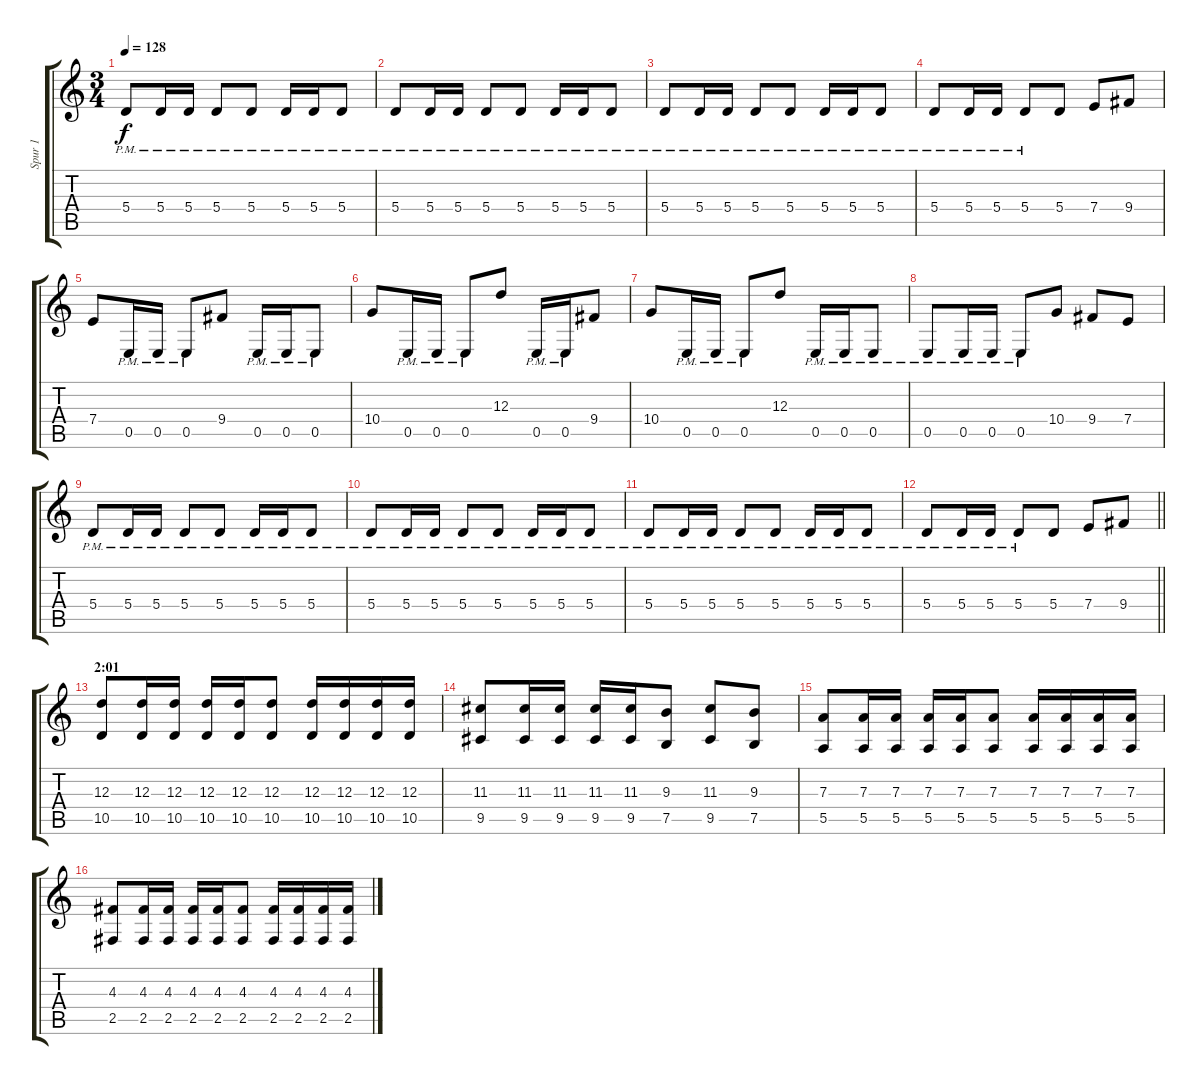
\track ("Spur 1" "Spur 1") {instrument distortionguitar}
\staff {score tabs}
\tuning (B3 Gb3 D3 A2 E2 B1) {hide}
\ts (3 4)
\tempo 128
\clef g2
\ks c
5.4{pm}.8{dy f} 5.4{pm}.16 5.4{pm}.16 5.4{pm}.8 5.4{pm}.8 5.4{pm}.16 5.4{pm}.16 5.4{pm}.8 |
5.4{pm}.8 5.4{pm}.16 5.4{pm}.16 5.4{pm}.8 5.4{pm}.8 5.4{pm}.16 5.4{pm}.16 5.4{pm}.8 |
5.4{pm}.8 5.4{pm}.16 5.4{pm}.16 5.4{pm}.8 5.4{pm}.8 5.4{pm}.16 5.4{pm}.16 5.4{pm}.8 |
5.4{pm}.8 5.4{pm}.16 5.4{pm}.16 5.4{pm}.8 5.4.8 7.4.8 9.4.8 |
7.4.8 0.5{pm}.16 0.5{pm}.16 0.5{pm}.8 9.4.8 0.5{pm}.16 0.5{pm}.16 0.5{pm}.8 |
10.4.8 0.5{pm}.16 0.5{pm}.16 0.5{pm}.8 12.3.8 0.5{pm}.16 0.5{pm}.16 9.4.8 |
10.4.8 0.5{pm}.16 0.5{pm}.16 0.5{pm}.8 12.3.8 0.5{pm}.16 0.5{pm}.16 0.5{pm}.8 |
0.5{pm}.8 0.5{pm}.16 0.5{pm}.16 0.5{pm}.8 10.4.8 9.4.8 7.4.8 |
5.4{pm}.8 5.4{pm}.16 5.4{pm}.16 5.4{pm}.8 5.4{pm}.8 5.4{pm}.16 5.4{pm}.16 5.4{pm}.8 |
5.4{pm}.8 5.4{pm}.16 5.4{pm}.16 5.4{pm}.8 5.4{pm}.8 5.4{pm}.16 5.4{pm}.16 5.4{pm}.8 |
5.4{pm}.8 5.4{pm}.16 5.4{pm}.16 5.4{pm}.8 5.4{pm}.8 5.4{pm}.16 5.4{pm}.16 5.4{pm}.8 |
\barLineRight lightlight
5.4{pm}.8 5.4{pm}.16 5.4{pm}.16 5.4{pm}.8 5.4.8 7.4.8 9.4.8 |
\section ("" "2:01")
(12.3 10.5).8{balance 8} (12.3 10.5).16 (12.3 10.5).16 (12.3 10.5).16 (12.3 10.5).16 (12.3 10.5).8 (12.3 10.5).16 (12.3 10.5).16 (12.3 10.5).16 (12.3 10.5).16 |
(11.3 9.5).8 (11.3 9.5).16 (11.3 9.5).16 (11.3 9.5).16 (11.3 9.5).16 (9.3 7.5).8 (11.3 9.5).8 (9.3 7.5).8 |
(7.3 5.5).8 (7.3 5.5).16 (7.3 5.5).16 (7.3 5.5).16 (7.3 5.5).16 (7.3 5.5).8 (7.3 5.5).16 (7.3 5.5).16 (7.3 5.5).16 (7.3 5.5).16 |
(4.3 2.5).8 (4.3 2.5).16 (4.3 2.5).16 (4.3 2.5).16 (4.3 2.5).16 (4.3 2.5).8 (4.3 2.5).16 (4.3 2.5).16 (4.3 2.5).16 (4.3 2.5).16
